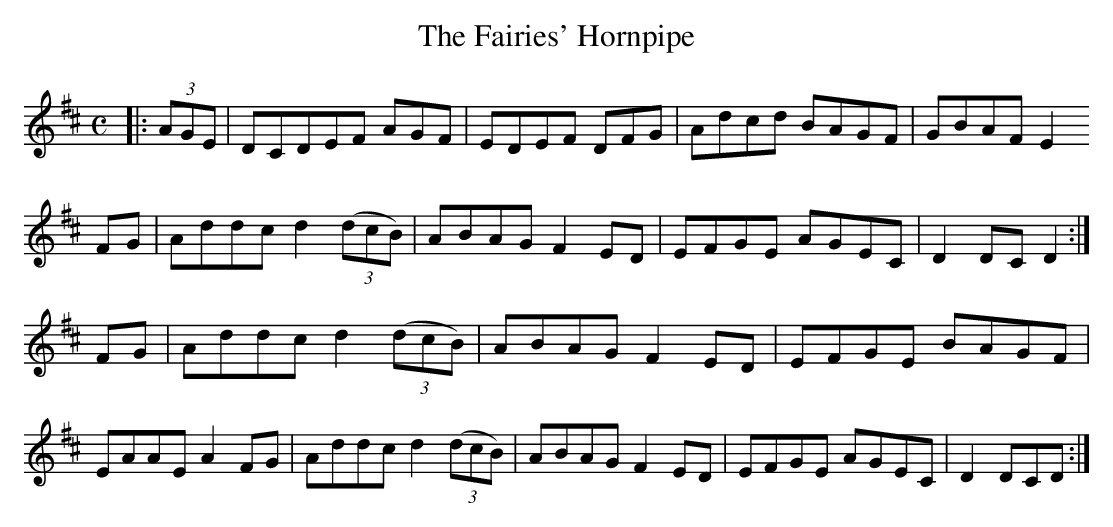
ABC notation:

X:1
T:The Fairies' Hornpipe
M:C
L:1/8
K:D
|:(3AGE|DCDEF AGF | EDEF DFG |Adcd BAGF | GBAF E2
FG |Addc d2(3(dcB) | ABAGF2ED | EFGE AGEC | D2DCD2:|
FG|Addcd2(3(dcB) | ABAGF2ED | EFGE BAGF |
EAAEA2FG | Addcd2((3dcB) | ABAGF2ED | EFGE AGEC | D2DCD:|
